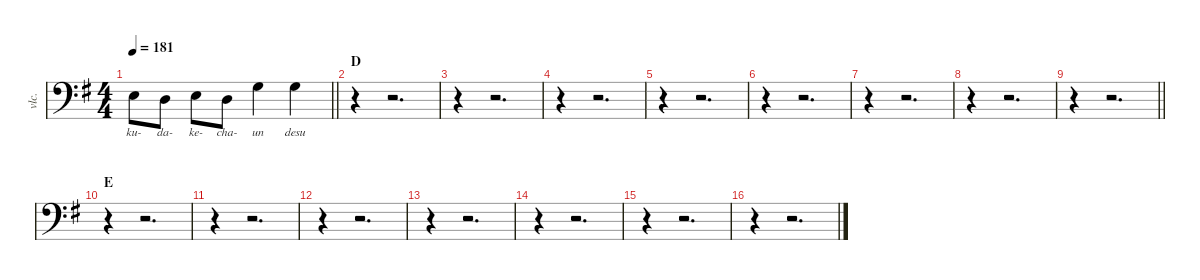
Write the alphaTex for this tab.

\defaultSystemsLayout 4
\hideDynamics
\bracketExtendMode nobrackets
\track ("Vocals" "vlc.") {instrument cello}
\staff {score}
\tuning (E4 B3 G3 D3 A2 E2)
\ts (4 4)
\tempo 181
\clef f4
\barLineRight lightlight
\ks g
2.4{acc forcenatural}.8{lyrics (0 "ku-") lyrics (1 "") lyrics (2 "") lyrics (3 "") lyrics (4 "") dy f beam Down} 0.4{acc forcenatural}.8{lyrics (0 "da-") lyrics (1 "") lyrics (2 "") lyrics (3 "") lyrics (4 "") beam Down} 2.4{acc forcenatural}.8{lyrics (0 "ke-") lyrics (1 "") lyrics (2 "") lyrics (3 "") lyrics (4 "") beam Down} 0.4{acc forcenatural}.8{lyrics (0 "cha-") lyrics (1 "") lyrics (2 "") lyrics (3 "") lyrics (4 "") beam Down} 0.3{acc forcenatural}.4{lyrics (0 "un") lyrics (1 "") lyrics (2 "") lyrics (3 "") lyrics (4 "") beam Down} 0.3{acc forcenatural}.4{lyrics (0 "desu") lyrics (1 "") lyrics (2 "") lyrics (3 "") lyrics (4 "") beam Down} |
\section ("" "D")
r.4{beam Down} r.2{d beam Down} |
r.4{beam Down} r.2{d beam Down} |
r.4{beam Down} r.2{d beam Down} |
r.4{beam Down} r.2{d beam Down} |
r.4{beam Down} r.2{d beam Down} |
r.4{beam Down} r.2{d beam Down} |
r.4{beam Down} r.2{d beam Down} |
\barLineRight lightlight
r.4{beam Down} r.2{d beam Down} |
\section ("" "E")
r.4{beam Down} r.2{d beam Down} |
r.4{beam Down} r.2{d beam Down} |
r.4{beam Down} r.2{d beam Down} |
r.4{beam Down} r.2{d beam Down} |
r.4{beam Down} r.2{d beam Down} |
r.4{beam Down} r.2{d beam Down} |
r.4{beam Down} r.2{d beam Down}
